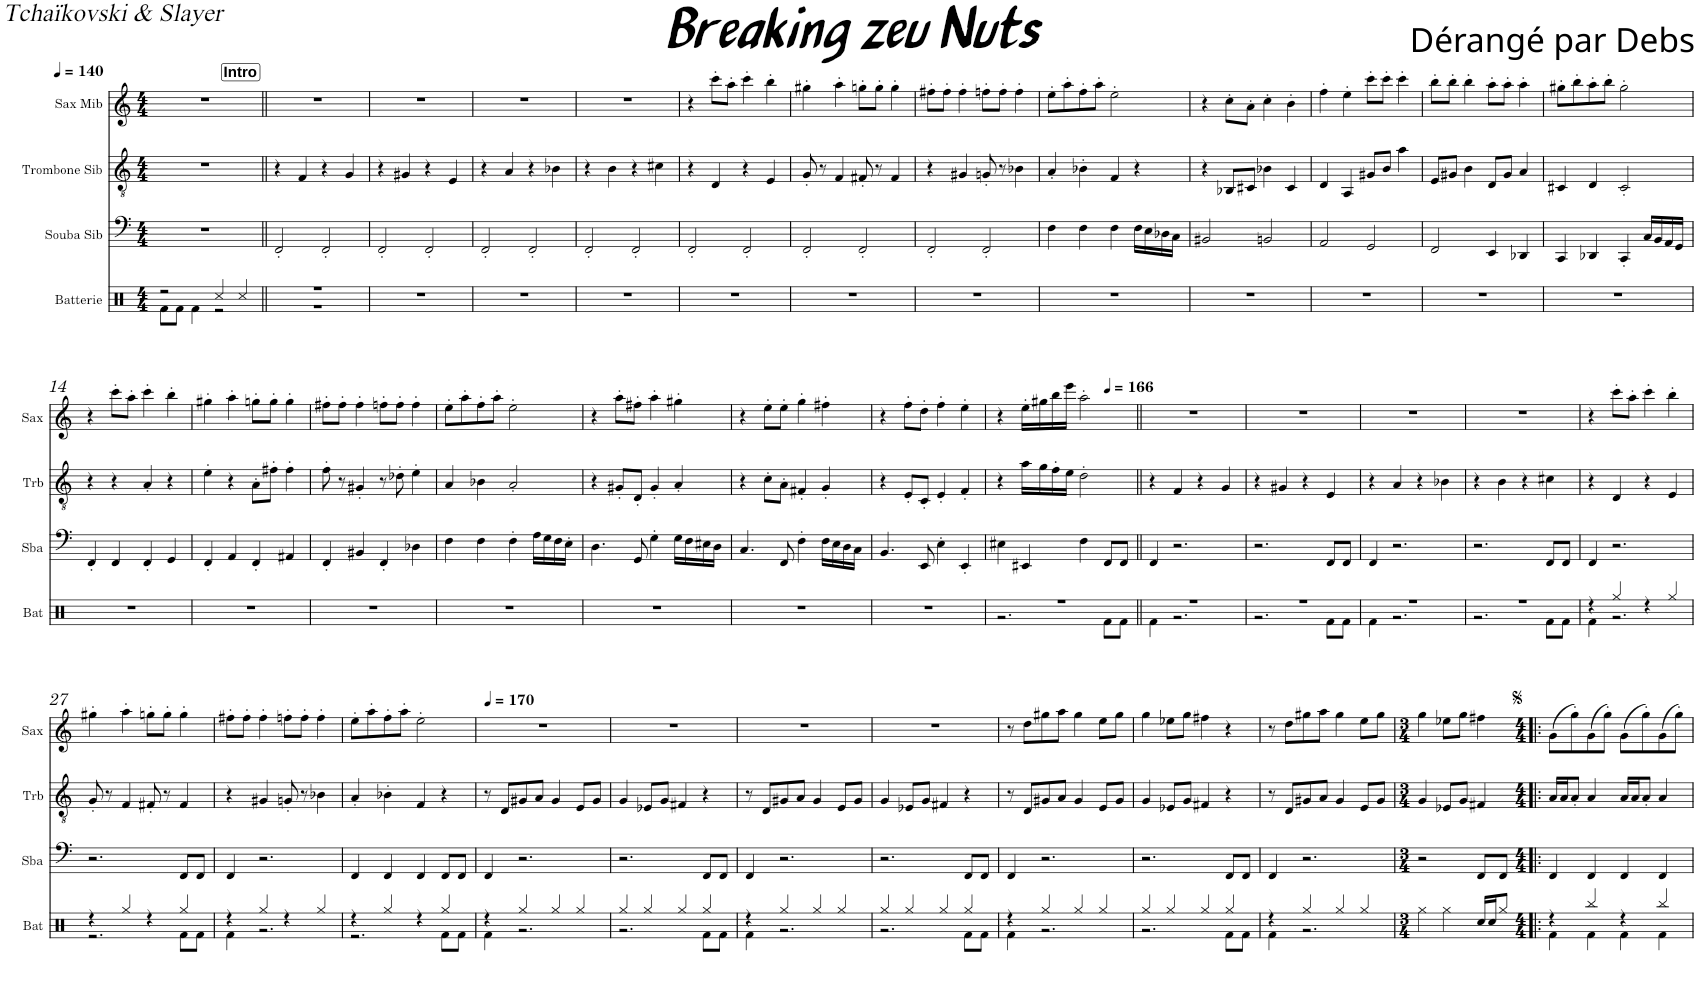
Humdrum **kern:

**kern	**kern	**kern	**kern
*part4	*part3	*part2	*part1
*staff4	*staff3	*staff2	*staff1
*I"Batterie	*I"Souba Sib	*I"Trombone Sib	*I"Sax Mib
*I'Bat	*I'Sba	*I'Trb	*I'Sax
*clefX	*clefF5	*clefGv2	*clefG2
*	*	*	*Trd4c7
*k[]	*k[]	*k[]	*k[]
*M4/4	*M4/4	*M4/4	*M4/4
=1	=1	=1	=1
*^	*	*	*
2r	8Rf\L	1r	1r	1r
.	8Rf\J	.	.	.
.	4Rf\	.	.	.
4Rcc/	2r	.	.	.
4Rcc/	.	.	.	.
=2||	=2||	=2||	=2||	=2||
1r	1r	2DD'/	4r	1r
.	.	.	4F/	.
.	.	2DD'/	4r	.
.	.	.	4G/	.
*v	*v	*	*	*
=3	=3	=3	=3
1r	2DD'/	4r	1r
.	.	4G#X/	.
.	2DD'/	4r	.
.	.	4E/	.
=4	=4	=4	=4
1r	2DD'/	4r	1r
.	.	4A/	.
.	2DD'/	4r	.
.	.	4B-X\	.
=5	=5	=5	=5
1r	2DD'/	4r	1r
.	.	4B\	.
.	2DD'/	4r	.
.	.	4c#X\	.
=6	=6	=6	=6
1r	2DD'/	4r	4r
.	.	4D/	8ccc'\L
.	.	.	8aa'\J
.	2DD'/	4r	4ccc'\
.	.	4E/	4bb'\
=7	=7	=7	=7
1r	2DD'/	8G'/	4gg#X'\
.	.	8r	.
.	.	4F/	4aa'\
.	2DD'/	8F#X'/	8ggn'\L
.	.	8r	8gg'\J
.	.	4F#/	4gg'\
=8	=8	=8	=8
1r	2DD'/	4r	8ff#X'\L
.	.	.	8ff#'\J
.	.	4G#X/	4ff#'\
.	2DD'/	8Gn'/	8ffn'\L
.	.	8r	8ff'\J
.	.	4B-X\	4ff'\
=9	=9	=9	=9
1r	4D\	4A'/	8ee'\L
.	.	.	8aa'\
.	4D\	4B-X'\	8ff'\
.	.	.	8aa'\J
.	4D\	4F/	2ee'\
.	16D\LL	4r	.
.	16C\	.	.
.	16BB-X\	.	.
.	16AA\JJ	.	.
=10	=10	=10	=10
1r	2GG#X/	4r	4r
.	.	8BB-X/L	8cc'\L
.	.	8C#X/J	8a'\J
.	2GGn/	4B-X\	4cc'\
.	.	4C#/	4b'\
=11	=11	=11	=11
1r	2FF/	4D/	4ff'\
.	.	4AA/	4ee'\
.	2EE/	8G#X/L	8ccc'\L
.	.	8B/J	8ccc'\J
.	.	4a\	4ccc'\
=12	=12	=12	=12
1r	2DD/	8E/L	8bb'\L
.	.	8G#X/J	8bb'\J
.	.	4B\	4bb'\
.	4CC/	8D/L	8aa'\L
.	.	8G#/J	8aa'\J
.	4BBB-X/	4A/	4aa'\
=13	=13	=13	=13
1r	4AAA/	4C#X/	8gg#X'\L
.	.	.	8bb'\
.	4BBB-X/	4D/	8aa'\
.	.	.	8bb'\J
.	4AAA'/	2C#'/	2gg#'\
.	16AA/LL	.	.
.	16GG/	.	.
.	16FF/	.	.
.	16EE/JJ	.	.
!!LO:LB:g=z
=14	=14	=14	=14
1r	4DD'/	4r	4r
.	4DD/	4r	8ccc'\L
.	.	.	8aa'\J
.	4DD'/	4A'/	4ccc'\
.	4EE/	4r	4bb'\
=15	=15	=15	=15
1r	4DD'/	4e'\	4gg#X'\
.	4FF/	4r	4aa'\
.	4DD'/	8A'\L	8ggn'\L
.	.	8f#X'\J	8gg'\J
.	4FF#X/	4f#'\	4gg'\
=16	=16	=16	=16
1r	4DD'/	8f'\	8ff#X'\L
.	.	8r	8ff#'\J
.	4GG#X/	4G#X'/	4ff#'\
.	4DD'/	8r	8ffn'\L
.	.	8d-X'\	8ff'\J
.	4BB-X\	4e'\	4ff'\
=17	=17	=17	=17
1r	4D\	4A/	8ee'\L
.	.	.	8aa'\
.	4D\	4B-X\	8ff'\
.	.	.	8aa'\J
.	4D'\	2A'/	2ee'\
.	16F\LL	.	.
.	16E\	.	.
.	16D\	.	.
.	16C'\JJ	.	.
=18	=18	=18	=18
1r	4.BB\	4r	4r
.	.	8G#X'/L	8aa'\L
.	8EE/	8D'/J	8ff#X'\J
.	4E'\	4G#'/	4aa'\
.	16E\LL	4A'/	4gg#X'\
.	16D\	.	.
.	16C#X\	.	.
.	16BB\JJ	.	.
=19	=19	=19	=19
1r	4.AA/	4r	4r
.	.	8c'\L	8ee'\L
.	8DD/	8A'\J	8ee'\J
.	4D'\	4F#X'/	4gg'\
.	16D\LL	4G'/	4ff#X'\
.	16C\	.	.
.	16BB\	.	.
.	16AA\JJ	.	.
=20	=20	=20	=20
1r	4.GG/	4r	4r
.	.	8E'/L	8ff'\L
.	8CC/	8C'/J	8dd'\J
.	4C'\	4E'/	4ff'\
.	4CC'/	4F'/	4ee'\
=21	=21	=21	=21
*^	*	*	*
1r	2.r	4C#X\	4r	4r
.	.	4CC#X/	16a\LL	16ee'\LL
.	.	.	16g\	16gg#X\
.	.	.	16f'\	16bb\
.	.	.	16e\JJ	16eee\JJ
.	.	4D\	2d'\	2aa'\
.	8Rf\L	8DD/L	.	.
.	8Rf\J	8DD/J	.	.
=22||	=22||	=22||	=22||	=22||
1r	4Rf\	4DD/	4r	1r
.	2.r	2.r	4F/	.
.	.	.	4r	.
.	.	.	4G/	.
=23	=23	=23	=23	=23
1r	2.r	2.r	4r	1r
.	.	.	4G#X/	.
.	.	.	4r	.
.	8Rf\L	8DD/L	4E/	.
.	8Rf\J	8DD/J	.	.
=24	=24	=24	=24	=24
1r	4Rf\	4DD/	4r	1r
.	2.r	2.r	4A/	.
.	.	.	4r	.
.	.	.	4B-X\	.
=25	=25	=25	=25	=25
1r	2.r	2.r	4r	1r
.	.	.	4B\	.
.	.	.	4r	.
.	8Rf\L	8DD/L	4c#X\	.
.	8Rf\J	8DD/J	.	.
=26	=26	=26	=26	=26
4r	4Rf\	4DD/	4r	4r
4Rgg/	2.r	2.r	4D/	8ccc'\L
.	.	.	.	8aa'\J
4r	.	.	4r	4ccc'\
4Rgg/	.	.	4E/	4bb'\
!!LO:LB:g=z
=27	=27	=27	=27	=27
4r	2.r	2.r	8G'/	4gg#X'\
.	.	.	8r	.
4Rgg/	.	.	4F/	4aa'\
4r	.	.	8F#X'/	8ggn'\L
.	.	.	8r	8gg'\J
4Rgg/	8Rf\L	8DD/L	4F#/	4gg'\
.	8Rf\J	8DD/J	.	.
=28	=28	=28	=28	=28
4r	4Rf\	4DD/	4r	8ff#X'\L
.	.	.	.	8ff#'\J
4Rgg/	2.r	2.r	4G#X/	4ff#'\
4r	.	.	8Gn'/	8ffn'\L
.	.	.	8r	8ff'\J
4Rgg/	.	.	4B-X\	4ff'\
=29	=29	=29	=29	=29
4r	2.r	4DD/	4A'/	8ee'\L
.	.	.	.	8aa'\
4Rgg/	.	4DD/	4B-X'\	8ff'\
.	.	.	.	8aa'\J
4r	.	4DD/	4F/	2ee'\
4Rgg/	8Rf\L	8DD/L	4r	.
.	8Rf\J	8DD/J	.	.
=30	=30	=30	=30	=30
4r	4Rf\	4DD/	8r	1r
.	.	.	8D/L	.
4Rgg/	2.r	2.r	8G#X/	.
.	.	.	8A/J	.
4Rgg/	.	.	4G#/	.
4Rgg/	.	.	8E/L	.
.	.	.	8G#/J	.
=31	=31	=31	=31	=31
4Rgg/	2.r	2.r	4G/	1r
4Rgg/	.	.	8E-X/L	.
.	.	.	8G/J	.
4Rgg/	.	.	4F#X/	.
4Rgg/	8Rf\L	8DD/L	4r	.
.	8Rf\J	8DD/J	.	.
=32	=32	=32	=32	=32
4r	4Rf\	4DD/	8r	1r
.	.	.	8D/L	.
4Rgg/	2.r	2.r	8G#X/	.
.	.	.	8A/J	.
4Rgg/	.	.	4G#/	.
4Rgg/	.	.	8E/L	.
.	.	.	8G#/J	.
=33	=33	=33	=33	=33
4Rgg/	2.r	2.r	4G/	1r
4Rgg/	.	.	8E-X/L	.
.	.	.	8G/J	.
4Rgg/	.	.	4F#X/	.
4Rgg/	8Rf\L	8DD/L	4r	.
.	8Rf\J	8DD/J	.	.
=34	=34	=34	=34	=34
4r	4Rf\	4DD/	8r	8r
.	.	.	8D/L	8dd\L
4Rgg/	2.r	2.r	8G#X/	8gg#X\
.	.	.	8A/J	8aa\J
4Rgg/	.	.	4G#/	4gg#\
4Rgg/	.	.	8E/L	8ee\L
.	.	.	8G#/J	8gg#\J
=35	=35	=35	=35	=35
4Rgg/	2.r	2.r	4G/	4gg\
4Rgg/	.	.	8E-X/L	8ee-X\L
.	.	.	8G/J	8gg\J
4Rgg/	.	.	4F#X/	4ff#X\
4Rgg/	8Rf\L	8DD/L	4r	4r
.	8Rf\J	8DD/J	.	.
=36	=36	=36	=36	=36
4r	4Rf\	4DD/	8r	8r
.	.	.	8D/L	8dd\L
4Rgg/	2.r	2.r	8G#X/	8gg#X\
.	.	.	8A/J	8aa\J
4Rgg/	.	.	4G#/	4gg#\
4Rgg/	.	.	8E/L	8ee\L
.	.	.	8G#/J	8gg#\J
*v	*v	*	*	*
=37	=37	=37	=37
*M3/4	*M3/4	*M3/4	*M3/4
4Rgg\	2r	4G/	4gg\
4Rgg\	.	8E-X/L	8ee-X\L
.	.	8G/J	8gg\J
16Rcc/LL	8DD/L	4F#X/	4ff#X\
16Rcc/J	.	.	.
8Rgg/J	8DD/J	.	.
=38!|:	=38!|:	=38!|:	=38!|:
*M4/4	*M4/4	*M4/4	*M4/4
*^	*	*	*
4r	4Rf\	4DD/	16A/LL	(8g\L
.	.	.	16A/J	.
.	.	.	8A'/J	8gg'\)
4Rbb/	4Rf\	4DD/	4A/	(8g\
.	.	.	.	8gg'\J)
4r	4Rf\	4DD/	16A/LL	(8g\L
.	.	.	16A/J	.
.	.	.	8A'/J	8gg'\)
4Rbb/	4Rf\	4DD/	4A/	(8g\
.	.	.	.	8gg'\J)
*v	*v	*	*	*
=	=	=	=
*-	*-	*-	*-
